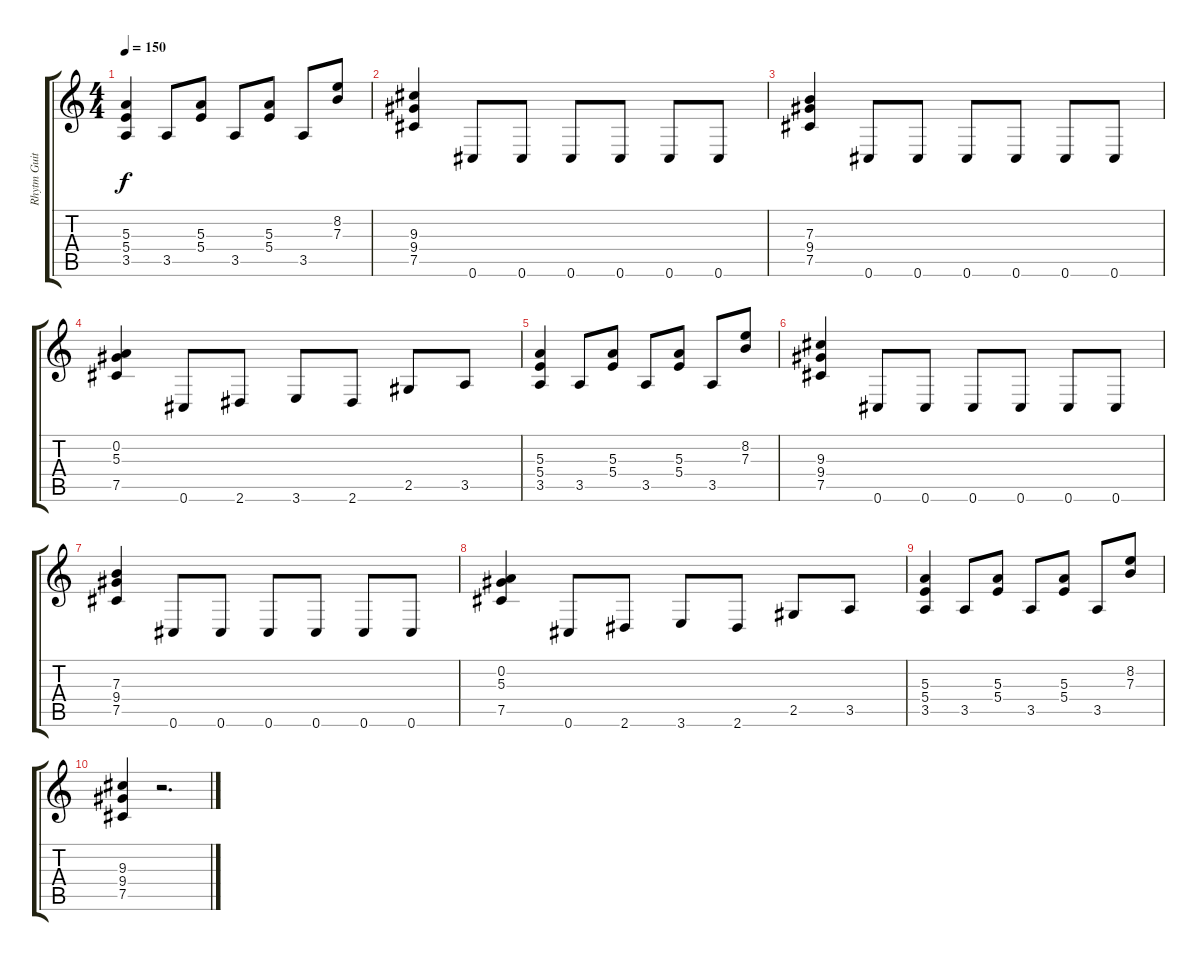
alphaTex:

\track ("Rhytm Guitar" "Rhytm Guit") {instrument distortionguitar}
\staff {score tabs}
\tuning (Db4 Ab3 E3 B2 Gb2 Db2) {hide}
\ts (4 4)
\tempo 150
\clef g2
\ks c
(5.3 5.4 3.5).4{dy f} 3.5.8 (5.3 5.4).8 3.5.8 (5.3 5.4).8 3.5.8 (8.2 7.3).8 |
(9.3 9.4 7.5).4 0.6.8 0.6.8 0.6.8 0.6.8 0.6.8 0.6.8 |
(7.3 9.4 7.5).4 0.6.8 0.6.8 0.6.8 0.6.8 0.6.8 0.6.8 |
(0.2 5.3 7.5).4 0.6.8 2.6.8 3.6.8 2.6.8 2.5.8 3.5.8 |
(5.3 5.4 3.5).4 3.5.8 (5.3 5.4).8 3.5.8 (5.3 5.4).8 3.5.8 (8.2 7.3).8 |
(9.3 9.4 7.5).4 0.6.8 0.6.8 0.6.8 0.6.8 0.6.8 0.6.8 |
(7.3 9.4 7.5).4 0.6.8 0.6.8 0.6.8 0.6.8 0.6.8 0.6.8 |
(0.2 5.3 7.5).4 0.6.8 2.6.8 3.6.8 2.6.8 2.5.8 3.5.8 |
(5.3 5.4 3.5).4 3.5.8 (5.3 5.4).8 3.5.8 (5.3 5.4).8 3.5.8 (8.2 7.3).8 |
(9.3 9.4 7.5).4 r.2{d}
